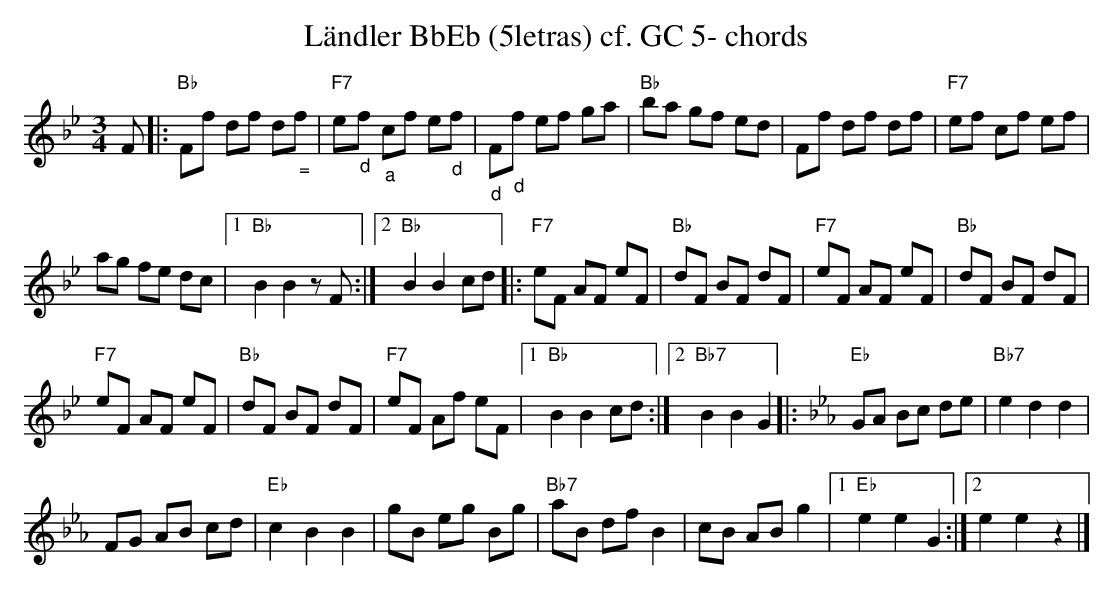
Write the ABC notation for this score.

X:1
T:L\"andler BbEb (5letras) cf. GC 5- chords
M:3/4
L:1/8
K:Bbmaj%%MIDI gchordon
F|: "Bb"Ff df d"_ ="f | "F7"e"_d"f "_a"cf e"_d"f | "_d"F"_d"f ef ga | "Bb"ba gf ed | Ff df df | "F7"ef cf ef |
ag fe dc |1 "Bb"B2B2zF :|2 "Bb"B2B2cd |: "F7"eF AF eF | "Bb"dF BF dF | "F7"eF AF eF | "Bb"dF BF dF |
"F7"eF AF eF | "Bb"dF BF dF | "F7"eF Af eF |1 "Bb"B2B2cd :|2 "Bb7"B2B2G2 |: [K:Ebmaj] "Eb"GA Bc de | "Bb7"e2d2d2 |
FG AB cd | "Eb"c2B2B2 | gB eg Bg | "Bb7"aB dfB2 | cB ABg2 |1 "Eb"e2e2G2 :|2 e2e2z2 |]
